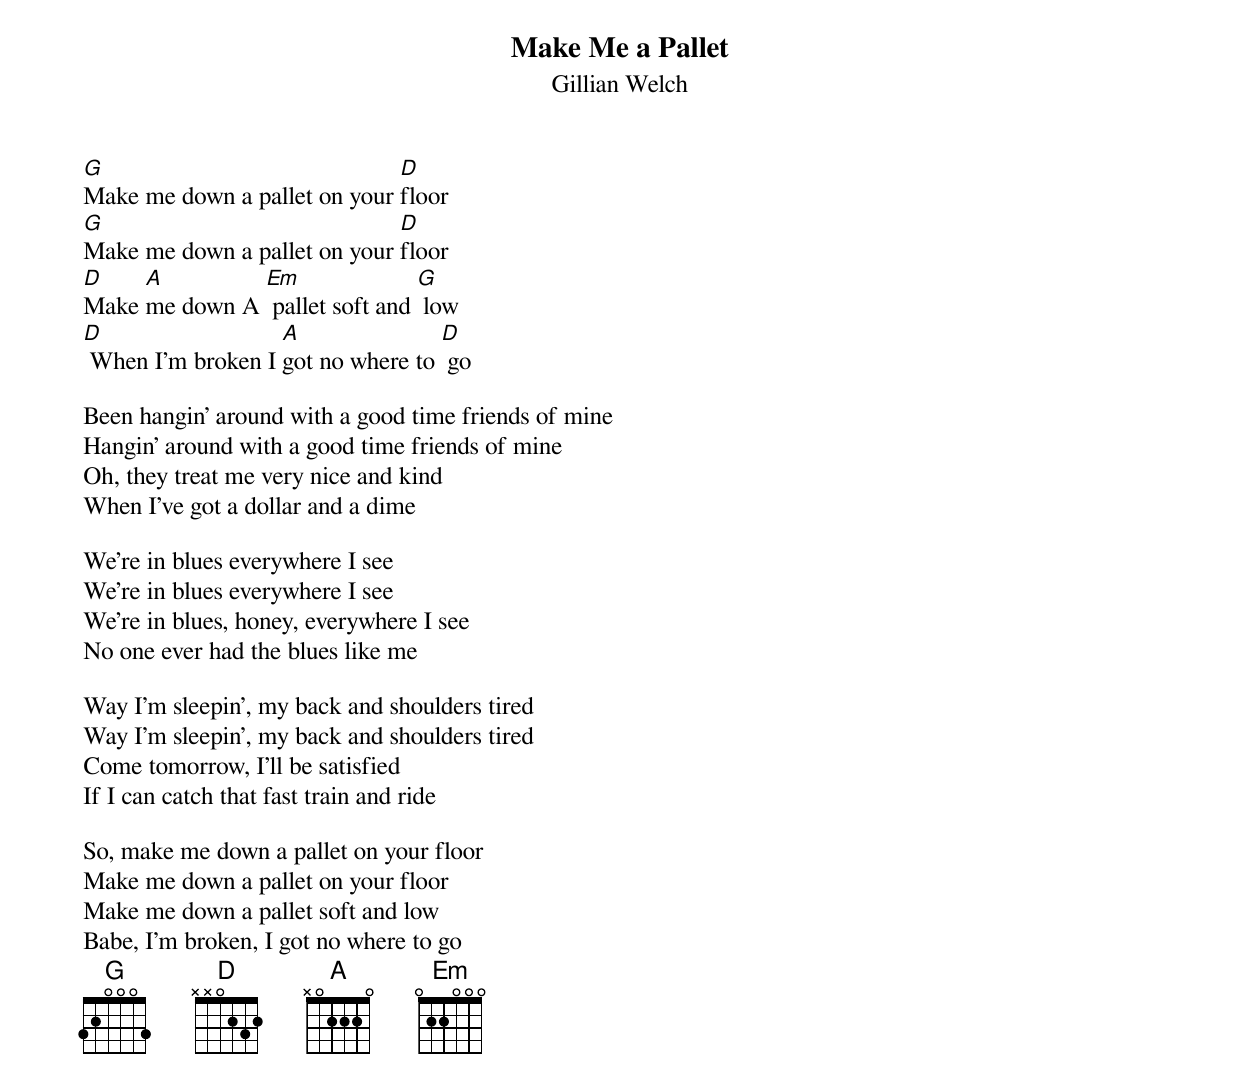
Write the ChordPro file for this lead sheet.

{title:Make Me a Pallet}
{subtitle:Gillian Welch}

[G]Make me down a pallet on your [D]floor
[G]Make me down a pallet on your [D]floor
[D]Make [A]me down A [Em] pallet soft and [G] low
[D] When I’m broken I [A]got no where to [D] go

Been hangin’ around with a good time friends of mine
Hangin’ around with a good time friends of mine
Oh, they treat me very nice and kind
When I’ve got a dollar and a dime

We’re in blues everywhere I see
We’re in blues everywhere I see
We’re in blues, honey, everywhere I see
No one ever had the blues like me

Way I’m sleepin’, my back and shoulders tired
Way I’m sleepin’, my back and shoulders tired
Come tomorrow, I’ll be satisfied
If I can catch that fast train and ride

So, make me down a pallet on your floor
Make me down a pallet on your floor
Make me down a pallet soft and low
Babe, I’m broken, I got no where to go
